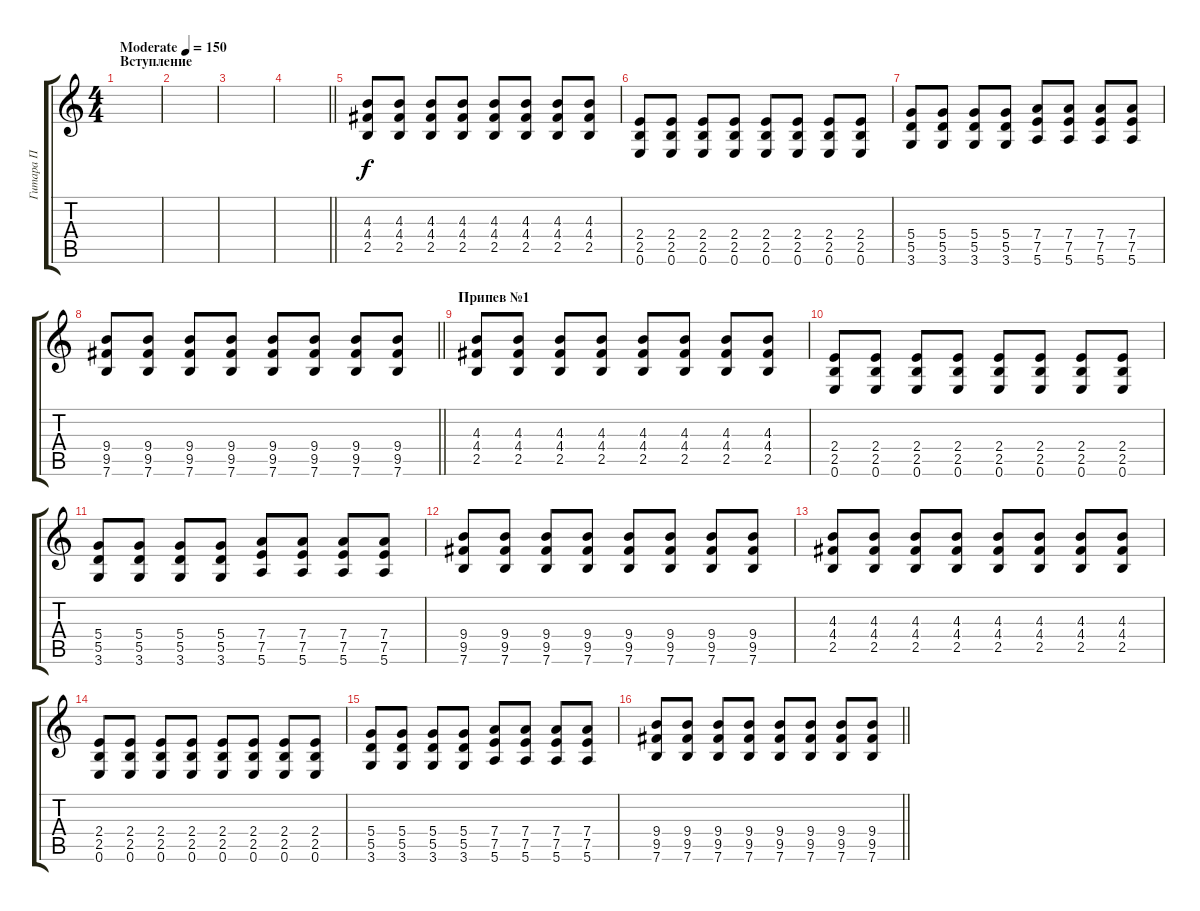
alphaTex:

\track ("Гитара П" "Гитара П") {instrument overdrivenguitar}
\staff {score tabs}
\tuning (E4 B3 G3 D3 A2 E2) {hide}
\ts (4 4)
\section ("" "Вступление")
\tempo (150 "Moderate")
\clef g2
\ks c
|
|
|
\barLineRight lightlight
|
\section ("" "")
(4.3 4.4 2.5).8 (4.3 4.4 2.5).8 (4.3 4.4 2.5).8 (4.3 4.4 2.5).8 (4.3 4.4 2.5).8 (4.3 4.4 2.5).8 (4.3 4.4 2.5).8 (4.3 4.4 2.5).8 |
(2.4 2.5 0.6).8 (2.4 2.5 0.6).8 (2.4 2.5 0.6).8 (2.4 2.5 0.6).8 (2.4 2.5 0.6).8 (2.4 2.5 0.6).8 (2.4 2.5 0.6).8 (2.4 2.5 0.6).8 |
(5.4 5.5 3.6).8 (5.4 5.5 3.6).8 (5.4 5.5 3.6).8 (5.4 5.5 3.6).8 (7.4 7.5 5.6).8 (7.4 7.5 5.6).8 (7.4 7.5 5.6).8 (7.4 7.5 5.6).8 |
\barLineRight lightlight
(9.4 9.5 7.6).8 (9.4 9.5 7.6).8 (9.4 9.5 7.6).8 (9.4 9.5 7.6).8 (9.4 9.5 7.6).8 (9.4 9.5 7.6).8 (9.4 9.5 7.6).8 (9.4 9.5 7.6).8 |
\section ("" "Припев №1")
(4.3 4.4 2.5).8 (4.3 4.4 2.5).8 (4.3 4.4 2.5).8 (4.3 4.4 2.5).8 (4.3 4.4 2.5).8 (4.3 4.4 2.5).8 (4.3 4.4 2.5).8 (4.3 4.4 2.5).8 |
(2.4 2.5 0.6).8 (2.4 2.5 0.6).8 (2.4 2.5 0.6).8 (2.4 2.5 0.6).8 (2.4 2.5 0.6).8 (2.4 2.5 0.6).8 (2.4 2.5 0.6).8 (2.4 2.5 0.6).8 |
(5.4 5.5 3.6).8 (5.4 5.5 3.6).8 (5.4 5.5 3.6).8 (5.4 5.5 3.6).8 (7.4 7.5 5.6).8 (7.4 7.5 5.6).8 (7.4 7.5 5.6).8 (7.4 7.5 5.6).8 |
(9.4 9.5 7.6).8 (9.4 9.5 7.6).8 (9.4 9.5 7.6).8 (9.4 9.5 7.6).8 (9.4 9.5 7.6).8 (9.4 9.5 7.6).8 (9.4 9.5 7.6).8 (9.4 9.5 7.6).8 |
(4.3 4.4 2.5).8 (4.3 4.4 2.5).8 (4.3 4.4 2.5).8 (4.3 4.4 2.5).8 (4.3 4.4 2.5).8 (4.3 4.4 2.5).8 (4.3 4.4 2.5).8 (4.3 4.4 2.5).8 |
(2.4 2.5 0.6).8 (2.4 2.5 0.6).8 (2.4 2.5 0.6).8 (2.4 2.5 0.6).8 (2.4 2.5 0.6).8 (2.4 2.5 0.6).8 (2.4 2.5 0.6).8 (2.4 2.5 0.6).8 |
(5.4 5.5 3.6).8 (5.4 5.5 3.6).8 (5.4 5.5 3.6).8 (5.4 5.5 3.6).8 (7.4 7.5 5.6).8 (7.4 7.5 5.6).8 (7.4 7.5 5.6).8 (7.4 7.5 5.6).8 |
\barLineRight lightlight
(9.4 9.5 7.6).8 (9.4 9.5 7.6).8 (9.4 9.5 7.6).8 (9.4 9.5 7.6).8 (9.4 9.5 7.6).8 (9.4 9.5 7.6).8 (9.4 9.5 7.6).8 (9.4 9.5 7.6).8
